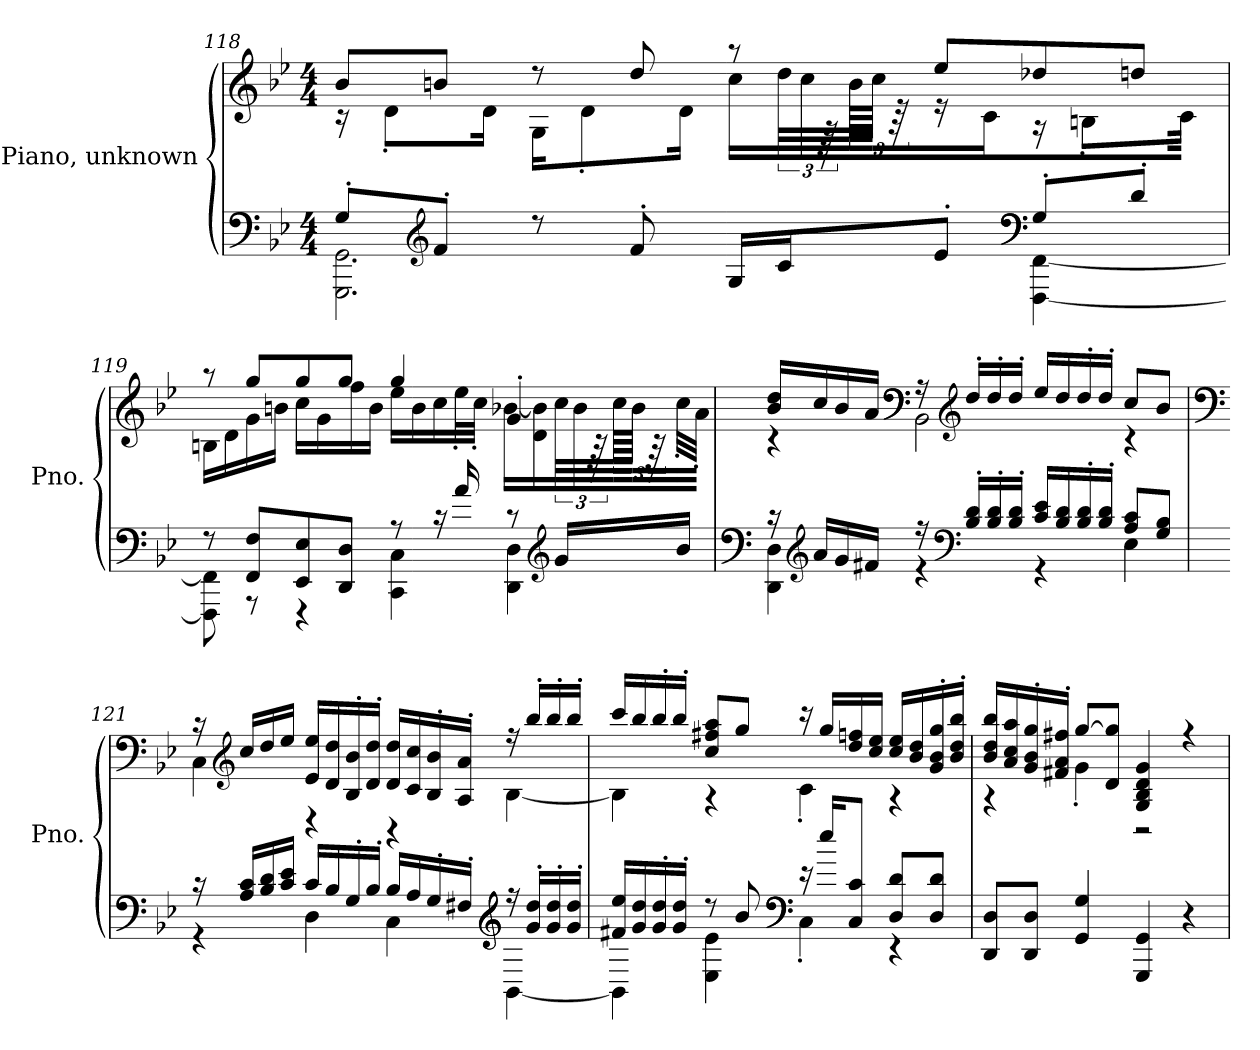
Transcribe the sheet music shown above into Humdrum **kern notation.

**kern	**kern
*part1	*part1
*staff2	*staff1
*I"Piano, unknown	*
*I'Pno.	*
!!LO:LB:g=z
*clefF4	*clefG2
*k[b-e-]	*k[b-e-]
*M4/4	*M4/4
=118	=118
*^	*^
8G'/L	2.GGG\ 2.GG\	8b-/L	16r
.	.	.	8d'\L
*clefG2	*	*	*
8f'/J	.	8bn/J	.
.	.	.	16d\Jk
8r	.	8r	16G\KL
.	.	.	8d'\
8f'/	.	8dd/	.
.	.	.	16d\Jk
16G/LL	.	8r	16cc\LL
16c/J	.	.	96dd\LL
.	.	.	96cc\JJJJ
.	.	.	96r
.	.	.	96b\LLLL
.	.	.	96cc\JJJJ
.	.	.	96r
8e-'/J	.	8ee-/L	16r
.	.	.	16c\
*clefF4	*	*	*
8G'/L	[4FFF\ [4FF\	8dd-X/	16r
.	.	.	8Bn'\L
8d'/J	.	8ddn/J	.
.	.	.	16c\Jk
!!LO:LB:g=z	!!
=119	=119	=119	=119
8r	8FFF\] 8FF\]	8r	16Bn\LL
.	.	.	16d\
8FF/ 8F/L	8r	8gg/L	16g\
.	.	.	16bn\JJ
8EE-/ 8E-/	4r	8gg/	16cc\LL
.	.	.	16g\
8DD/ 8D/J	.	8gg/J	16ff\
.	.	.	16b\JJ
8r	4CC\ 4C\	4gg/	16ee-\LL
.	.	.	16b\
16r	.	.	16cc\
16a/	.	.	32ee-'\L
.	.	.	32cc'\JJJ
8r	4DD\ 4D\	4g'/	[16b-X\LL
.	.	.	16d\ 16b-\]
*clefG2	*	*	*
16g/LL	.	.	96cc\LL
.	.	.	96b-\JJJJ
.	.	.	96r
.	.	.	96cc\LLLL
.	.	.	96b-\JJJJ
.	.	.	96r
16b-/JJ	.	.	32cc'\LLL
.	.	.	32a'\JJJ
!!LO:LB:g=z	!!
=120	=120	=120	=120
*clefF4	*	*	*
16r	4DD\ 4D\	16b-/ 16dd/LL	4r
*clefG2	*	*	*
16a/LL	.	16cc/	.
16g/	.	16b-/	.
16f#X/JJ	.	16a/JJ	.
*	*	*clefF4	*
16r	4r	16r	2BB-\
*clefF4	*	*clefG2	*
16B-/' 16d/'LL	.	16dd'/LL	.
16B-/' 16d/'	.	16dd'/	.
16B-/' 16d/'JJ	.	16dd'/JJ	.
16c/ 16e-/LL	4r	16ee-/LL	.
16B-/ 16d/	.	16dd/	.
16B-/' 16d/'	.	16dd'/	.
16B-/' 16d/'JJ	.	16dd'/JJ	.
8A/ 8c/L	4E-\	8cc/L	4r
8G/ 8B-/J	.	8b-/J	.
!!LO:LB:g=z	!!
=121	=121	=121	=121
*	*	*clefF4	*
16r	4r	16r	4C\
*	*	*clefG2	*
16A/ 16c/LL	.	16cc/LL	.
16B-/ 16d/	.	16dd/	.
16c/ 16e-/JJ	.	16ee-/JJ	.
16c/LL	4D\	16e-/ 16ee-/LL	4r
16B-/	.	16d/ 16dd/	.
16G'/	.	16B-/' 16b-/'	.
16B-'/JJ	.	16d/' 16dd/'JJ	.
16B-/LL	4C\	16d/ 16dd/LL	4r
16A/	.	16c/ 16cc/	.
16G'/	.	16B-/' 16b-/'	.
16F#X'/JJ	.	16A/' 16a/'JJ	.
*clefG2	*	*	*
16r	[4BB-\	16r	[4B-\
16g/' 16dd/'LL	.	16bb-'/LL	.
16g/' 16dd/'	.	16bb-'/	.
16g/' 16dd/'JJ	.	16bb-'/JJ	.
=122	=122	=122	=122
16f#X/ 16ee-/LL	4BB-\]	16ccc/LL	4B-\]
16g/ 16dd/	.	16bb-/	.
16g/' 16dd/'	.	16bb-'/	.
16g/' 16dd/'JJ	.	16bb-'/JJ	.
8r	4E-\ 4e-\	8cc/ 8ff#X/ 8aa/L	4r
8b-/	.	8gg/J	.
*clefF4	*	*	*
16r	4C'\	16r	4c'\
16ee-/KL	.	16gg/LL	.
8C/ 8c/J	.	16dd/ 16ffn/	.
.	.	16cc/ 16ee-/JJ	.
8D/ 8d/L	4r	16cc/ 16ee-/LL	4r
.	.	16b-/ 16dd/	.
8D/ 8d/J	.	16g/' 16b-/' 16gg/'	.
.	.	16b-/' 16dd/' 16bb-/'JJ	.
*v	*v	*	*
!!LO:PB:g=z	!!
=123	=123	=123
8DD/ 8D/L	16b-/ 16dd/ 16bb-/LL	4r
.	16a/ 16cc/ 16aa/	.
8DD/ 8D/J	16g/' 16b-/' 16gg/'	.
.	16f#X/' 16a/' 16ff#X/'JJ	.
4GG/ 4G/	[8gg/L	4g'\
.	8d/ 8gg/]J	.
4GGG/ 4GG/	4G/ 4B-/ 4d/ 4g/	2r
4r	4r	.
*	*v	*v
=	=
*-	*-
